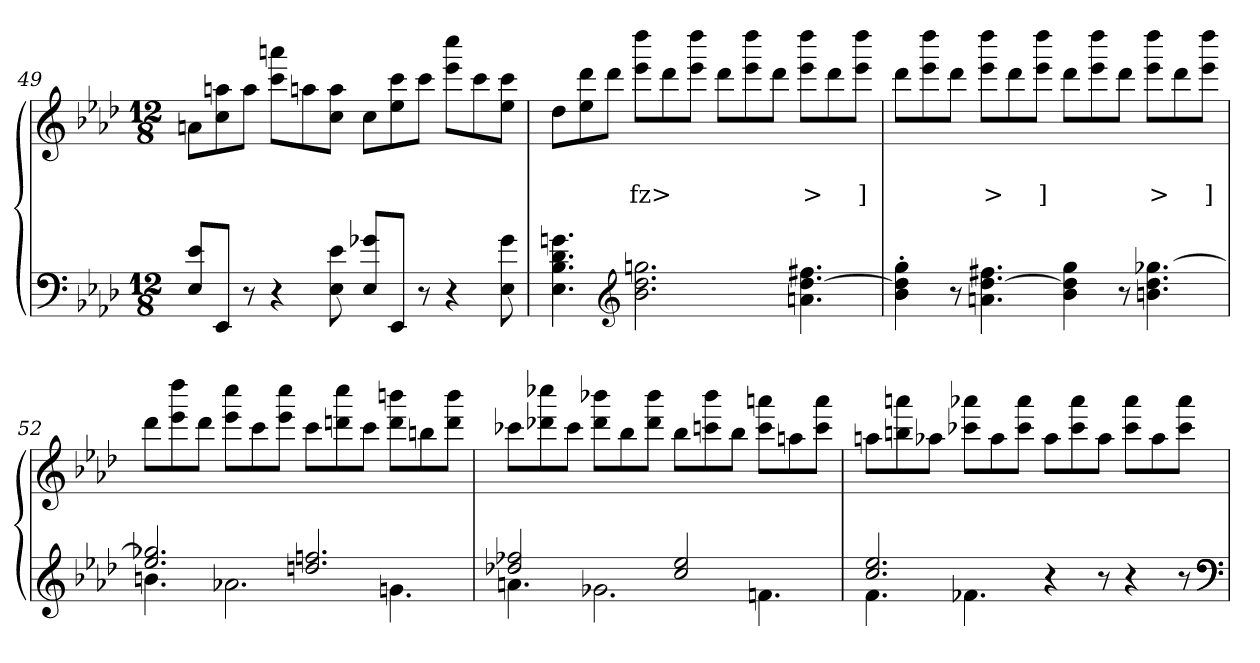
**kern	**kern	**text	**text
*part2	*part1	*part1	*part1
*staff2	*staff1	*staff1	*staff1
*clefF4	*clefG2	*	*
*k[b-e-a-d-]	*k[b-e-a-d-]	*	*
*M12/8	*M12/8	*	*
=49	=49	=49	=49
8e-\ 8E-L	8anL	.	.
8EE-/J	8aan 8cc	.	.
8r	8aaJ	.	.
4r	8aaan 8cccL	.	.
.	8aan	.	.
8e- 8E-	8aa 8ccJ	.	.
8g-X\ 8E-L	8ccL	.	.
8EE-/J	8ccc 8ee-	.	.
8r	8cccJ	.	.
4r	8cccc 8eee-L	.	.
.	8ccc	.	.
8g- 8E-	8ccc 8ee-J	.	.
=50	=50	=50	=50
4.gn 4.d- 4.B- 4.E-	8dd-L	.	.
.	8ddd- 8ee-	.	.
.	8ddd-J	.	.
*clefG2	*	*	*
2.ggn 2.dd- 2.b-	8dddd- 8eee-L	.	fz>
.	8ddd-	.	.
.	8dddd- 8eee-J	.	.
.	8ddd-L	.	.
.	8dddd- 8eee-	.	.
.	8ddd-J	.	.
4.ff#X [4.dd- 4.an	8dddd- 8eee-L	.	>
.	8ddd-	.	.
.	8dddd- 8eee-J	.	]
=51	=51	=51	=51
4gg'> 4dd-]'> 4b-'>	8ddd-L	.	.
.	8dddd- 8eee-	.	.
8r	8ddd-J	.	.
4.ff#X [4.dd- 4.an	8dddd- 8eee-L	.	>
.	8ddd-	.	.
.	8dddd- 8eee-J	.	]
4gg 4dd-] 4b-	8ddd-L	.	.
.	8dddd- 8eee-	.	.
8r	8ddd-J	.	.
[4.gg-X 4.dd- 4.bn	8dddd- 8eee-L	.	>
.	8ddd-	.	.
.	8dddd- 8eee-J	.	]
=52	=52	=52	=52
*^	*	*	*
2.gg-X] 2.ee-	4.bn	8ddd-L	.	.
.	.	8dddd- 8eee-	.	.
.	.	8ddd-J	.	.
.	2.a-X	8cccc 8eee-L	.	.
.	.	8ccc	.	.
.	.	8cccc 8eee-J	.	.
2.ffn 2.ddn	.	8cccL	.	.
.	.	8cccc 8dddn	.	.
.	.	8cccJ	.	.
.	4.gn	8bbbn 8dddL	.	.
.	.	8bbn	.	.
.	.	8bbb 8dddJ	.	.
=53	=53	=53	=53	=53
2ff-X 2dd-X	4.an	8ccc-XL	.	.
.	.	8cccc- 8ddd-X	.	.
.	.	8ccc-J	.	.
.	2.g-X	8bbb-X 8ddd-L	.	.
4ryy	.	8bb-	.	.
.	.	8bbb- 8ddd-J	.	.
2ee- 2cc	.	8bb-L	.	.
.	.	8bbb- 8cccn	.	.
.	.	8bb-J	.	.
.	4.fn	8aaan 8cccL	.	.
4ryy	.	8aan	.	.
.	.	8aaa 8cccJ	.	.
=54	=54	=54	=54	=54
2.ee- 2.cc	4.f	8aanL	.	.
.	.	8aaan 8bbn	.	.
.	.	8aa-XJ	.	.
.	4.f-X	8aaa- 8ccc-XL	.	.
.	.	8aa-	.	.
.	.	8aaa- 8ccc-J	.	.
4r	2.ryy	8aa-L	.	.
.	.	8aaa- 8ccc-	.	.
8r	.	8aa-J	.	.
4r	.	8aaa- 8ccc-L	.	.
.	.	8aa-	.	.
8r	.	8aaa- 8ccc-J	.	.
*v	*v	*	*	*
*clefF4	*	*	*
=	=	=	=
*-	*-	*-	*-
